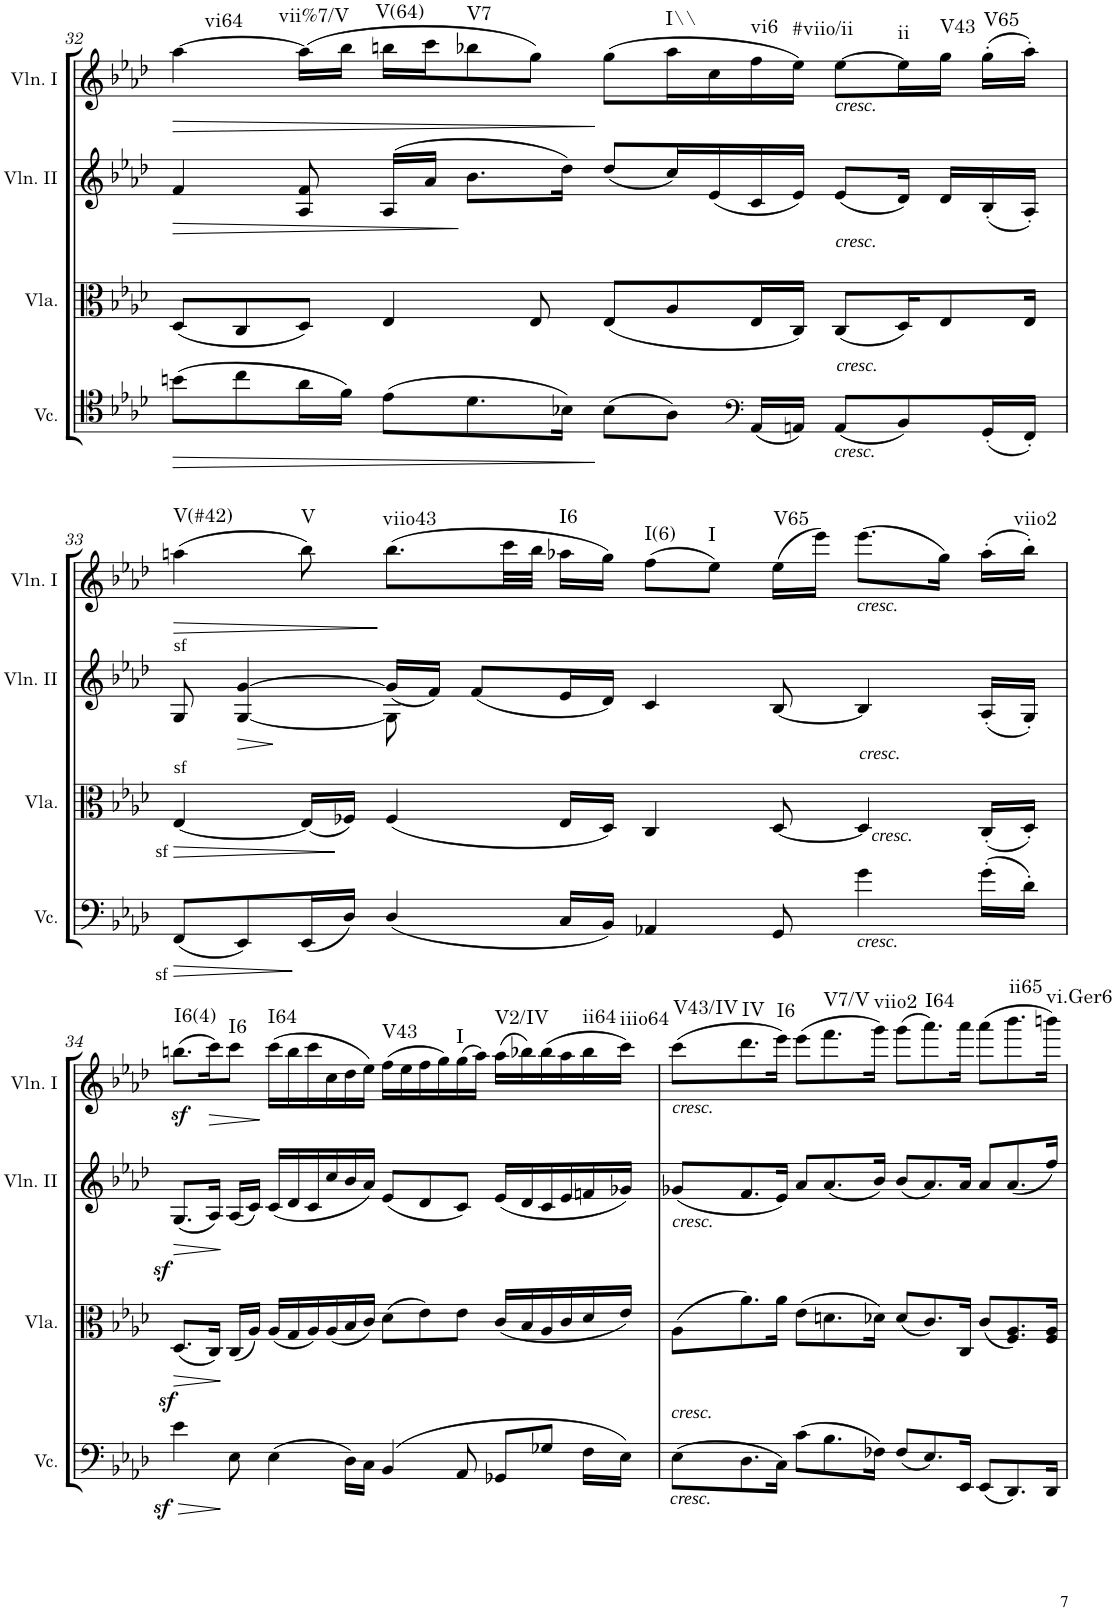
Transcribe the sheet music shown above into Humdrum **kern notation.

**kern	**dynam	**kern	**dynam	**kern	**dynam	**kern	**dynam	**harte
*part4	*part4	*part3	*part3	*part2	*part2	*part1	*part1	*part1
*staff4	*staff4	*staff3	*staff3	*staff2	*staff2	*staff1	*staff1	*
*I"Violoncello	*	*I"Viola	*	*I"Violin II	*	*I"Violin I	*	*
*I'Vc.	*	*I'Vla.	*	*I'Vln. II	*	*I'Vln. I	*	*
!!LO:PB:g=z
*clefC4	*	*clefC3	*	*clefG2	*	*clefG2	*	*
*k[b-e-a-d-]	*	*k[b-e-a-d-]	*	*k[b-e-a-d-]	*	*k[b-e-a-d-]	*	*
*A-:	*	*A-:	*	*A-:	*	*A-:	*	*
*M12/8	*	*M12/8	*	*M12/8	*	*M12/8	*	*
=32	=32	=32	=32	=32	=32	=32	=32	=32
!	!LO:HP:b	!	!	!	!LO:HP:b	!	!LO:HP:b	!LO:H:kt=vi64
(8bn\L	>	(8D-/L	.	4f/	>	[4aa-\	>	N
8cc\	.	8C/	.	.	.	.	.	.
!	!	!	!	!	!	!	!	!LO:H:kt=vii%7/V
16a-\L	.	8D-/J)	.	8A-/ 8f/	.	(16aa-\LL]	.	N
16f\JJ)	.	.	.	.	.	16bb-\JJ	.	.
!	!	!	!	!	!	!	!	!LO:H:kt=V(64)
(8e-\L	.	4E-/	.	(16A-/LL	.	16bbn\LL	.	N
.	.	.	.	16a-/JJ	.	16ccc\J	.	.
!	!	!	!	!	!	!	!	!LO:H:kt=V7
8.d-\	.	.	.	8.b-\L	]	8bb-X\	.	N
.	.	8E-/	.	.	.	8gg\J)	.	.
16B-X\Jk)	.	.	.	16dd-\Jk)	.	.	.	.
(8B-\L	.	(8E-/L	.	(8dd-/L	.	(8gg\L	]	.
!	!	!	!	!	!	!	!	!LO:H:kt=I\\
8A-\J)	.	8A-/	.	16cc/L)	.	16aa-\L	.	N
.	.	.	.	(16e-/	.	16cc\	.	.
*clefF4	*	*	*	*	*	*	*	*
!	!	!	!	!	!	!	!	!LO:H:kt=vi6
(16AA-/LL	.	16E-/L	.	16c/	.	16ff\	.	N
!	!	!	!	!	!	!	!	!LO:H:kt=#viio/ii
16AAn/JJ)	.	16C/JJ)	.	16e-/JJ)	.	16ee-\JJ)	.	N
!	!	!	!	!	!	!LO:TX:b:i:t=cresc.	!	!
!	!	!LO:TX:a:i:t=cresc.	!	!	!	!	!	!
!LO:TX:a:i:t=cresc.	!	!	!	!	!	!	!	!
!LO:TX:b:i:t=cresc.	!	!	!	!	!	!	!	!
(8AA/L	.	(8C/L	.	(8e-/L	.	[8ee-\L	.	.
!	!	!	!	!	!	!	!	!LO:H:kt=ii
8BB-/)	.	16D-/K)	.	16d-/Jk)	.	16ee-\L]	.	N
!	!	!	!	!	!	!	!	!LO:H:kt=V43
.	.	8E-/	.	16d-/LL	.	16gg\JJ	.	N
!	!	!	!	!	!	!	!	!LO:H:kt=V65
(16GG'/L	.	.	.	(16B-'/	.	(16gg'\LL	.	N
16FF'/JJ)	.	16E-/Jk	.	16A-'/JJ)	.	16aa-'\JJ)	.	.
!!LO:LB:g=z
=33	=33	=33	=33	=33	=33	=33	=33	=33
!	!	!	!	!	!	!LO:TX:b:t=sf	!	!
!	!	!LO:TX:a:t=sf	!	!	!	!	!	!
!LO:TX:a:t=sf	!	!	!	!	!	!	!	!
!LO:TX:b:t=sf	!	!	!	!	!	!	!	!
!	!LO:HP:b	!	!LO:HP:b	!	!	!	!LO:HP:b	!LO:H:kt=V(#42)
*	*	*	*	*^	*	*	*	*
(8FF/L	>	[4E-/	>	8G/	4.ryy	.	(4aan\	>	N
!	!	!	!	!	!	!LO:HP:b	!	!	!
8EE-/)	.	.	.	[<4G/ [4g/	.	>	.	.	.
!	!	!	!	!	!	!	!	!	!LO:H:kt=V
(16EE-/L	]	(16E-/LL]	.	.	.	.	8bb-\)	.	N
16D-/JJ)	.	16F-X/JJ)	]	.	.	.	.	.	.
!	!	!	!	!	!	!	!	!	!LO:H:kt=viio43
(4D-/	.	(4F-/	.	(<16g/LL]	8G\]	.	(8.bb-\L	]	N
.	.	.	.	16f/JJ)	.	.	.	.	.
.	.	.	.	(8f/L	1ryy	.	.	.	.
.	.	.	.	.	.	.	32ccc\LL	.	.
.	.	.	.	.	.	.	32bb-\JJJ	.	.
!	!	!	!	!	!	!	!	!	!LO:H:kt=I6
16C/LL	.	16E-/LL	.	16e-/L	.	.	16aa-X\LL	.	N
16BB-/JJ)	.	16D-/JJ)	.	16d-/JJ)	.	.	16gg\JJ)	.	.
!	!	!	!	!	!	!	!	!	!LO:H:kt=I(6)
4AA-X/	.	4C/	.	4c/	.	.	(8ff\L	.	N
!	!	!	!	!	!	!	!	!	!LO:H:kt=I
.	.	.	.	.	.	.	8ee-\J)	.	N
!	!	!	!	!	!	!	!	!	!LO:H:kt=V65
8GG/	.	[8D-/	.	[<8B-/	.	.	(16ee-\LL	.	N
.	.	.	.	.	.	.	16eee-\JJ)	.	.
!	!	!	!	!	!	!	!LO:TX:b:i:t=cresc.	!	!
!	!	!LO:TX:a:i:t=cresc.	!	!	!	!	!	!	!
!	!	!LO:TX:b:i:t=cresc.	!	!	!	!	!	!	!
!LO:TX:b:i:t=cresc.	!	!	!	!	!	!	!	!	!
4g\	.	4D-/]	.	4B-/]	.	.	(8.eee-\L	.	.
.	.	.	.	.	.	.	16gg\Jk)	.	.
(16g'\LL	.	(16C'/LL	.	(<16A-'</LL	.	.	(16aa-'\LL	.	.
!	!	!	!	!	!	!	!	!	!LO:H:kt=viio2
16d-'\JJ)	.	16D-'/JJ)	.	16G'</JJ)	.	.	16bb-'\JJ)	.	N
*	*	*	*	*v	*v	*	*	*	*
.	.	.	.	.	]	.	.	.
!!LO:LB:g=z
=34	=34	=34	=34	=34	=34	=34	=34	=34
!	!	!	!LO:HP:b	!	!LO:HP:b	!	!LO:DY:b	!LO:H:kt=I6(4)
4e-z>\	.	(8.D-z>/L	>	(8.G/L	>	(8.bbn\L	sf	N
!	!	!	!	!	!	!	!LO:HP:b	!
.	.	16C/Jk)	.	16A-/Jk)	.	16ccc\K)	>	.
!	!	!	!	!	!	!	!	!LO:H:kt=I6
8E-\	]	(16C/LL	]	(16A-/LL	]	8ccc\J	.	N
.	.	16A-/JJ)	.	16c/JJ)	.	.	.	.
!	!	!	!	!	!	!	!	!LO:H:kt=I64
(4E-\	.	(16A-/LL	.	(16c/LL	.	(16ccc\LL	]	N
.	.	16G/	.	16d-/	.	16bb\	.	.
.	.	16A-/)	.	16c/	.	16ccc\	.	.
.	.	(16A-/	.	16cc/	.	16cc\	.	.
16D-\LL)	.	16B-/	.	16b-/	.	16dd-\	.	.
16C\JJ	.	16c/JJ)	.	16a-/JJ)	.	16ee-\JJ)	.	.
!	!	!	!	!	!	!	!	!LO:H:kt=V43
(4BB-/	.	(8d-\L	.	(8e-/L	.	(16ff\LL	.	N
.	.	.	.	.	.	16ee-\	.	.
.	.	8e-\)	.	8d-/	.	16ff\	.	.
.	.	.	.	.	.	16gg\)	.	.
!	!	!	!	!	!	!	!	!LO:H:kt=I
8AA-/	.	8e-\J	.	8c/J)	.	(16gg\	.	N
.	.	.	.	.	.	16aa-\JJ)	.	.
!	!	!	!	!	!	!	!	!LO:H:kt=V2/IV
8GG-X/L	.	(16c/LL	.	(16e-/LL	.	(16aa-\LL	.	N
.	.	16B-/	.	16d-/	.	16bb-X\)	.	.
8G-X/J	.	16A-/	.	16c/	.	(16bb-\	.	.
.	.	16c/	.	16e-/	.	16aa-\	.	.
!	!	!	!	!	!	!	!	!LO:H:kt=ii64
16F\LL	.	16d-/	.	16fn/	.	16bb-\	.	N
!	!	!	!	!	!	!	!	!LO:H:kt=iiio64
16E-\JJ)	.	16e-/JJ)	.	16g-X/JJ)	.	16ccc\JJ)	.	N
=35	=35	=35	=35	=35	=35	=35	=35	=35
!	!	!	!	!	!	!LO:TX:b:i:t=cresc.	!	!
!	!	!	!	!LO:TX:b:i:t=cresc.	!	!	!	!
!LO:TX:b:i:t=cresc.	!	!	!	!	!	!	!	!
!LO:TX:a:i:t=cresc.	!	!	!	!	!	!	!	!LO:H:kt=V43/IV
(8E-\L	.	(8A-\L	.	(8g-X/L	.	(8ccc\L	.	N
!	!	!	!	!	!	!	!	!LO:H:kt=IV
8.D-\	.	8.a-\)	.	8.f/	.	8.ddd-\	.	N
!	!	!	!	!	!	!	!	!LO:H:kt=I6
16C\Jk)	.	16a-\Jk	.	16e-/Jk)	.	16eee-\Jk)	.	N
(8c\L	.	(8e-\L	.	8a-/L	.	(8eee-\L	.	.
!	!	!	!	!	!	!	!	!LO:H:kt=V7/V
8.B-\	.	8.dn\	.	(8.a-/	.	8.fff\	.	N
!	!	!	!	!	!	!	!	!LO:H:kt=viio2
16F-X\Jk)	.	16d-X\Jk)	.	16b-/Jk)	.	16ggg\Jk)	.	N
(8F-/L	.	(8d-/L	.	(8b-/L	.	(8ggg\L	.	.
!	!	!	!	!	!	!	!	!LO:H:kt=I64
8.E-/)	.	8.c/)	.	8.a-/)	.	8.aaa-\)	.	N
16EE-/Jk	.	16C/Jk	.	16a-/Jk	.	16aaa-\Jk	.	.
(8EE-/L	.	(8c/L	.	8a-/L	.	(8aaa-\L	.	.
!	!	!	!	!	!	!	!	!LO:H:kt=ii65
8.DD-/)	.	8.F/ 8.A-/)	.	(8.a-/	.	8.bbb-\	.	N
!	!	!	!	!	!	!	!	!LO:H:kt=vi.Ger6
16DD-/Jk	.	16F/ 16A-/Jk	.	16ff/Jk)	.	16bbbn\Jk)	.	N
=	=	=	=	=	=	=	=	=
*-	*-	*-	*-	*-	*-	*-	*-	*-
